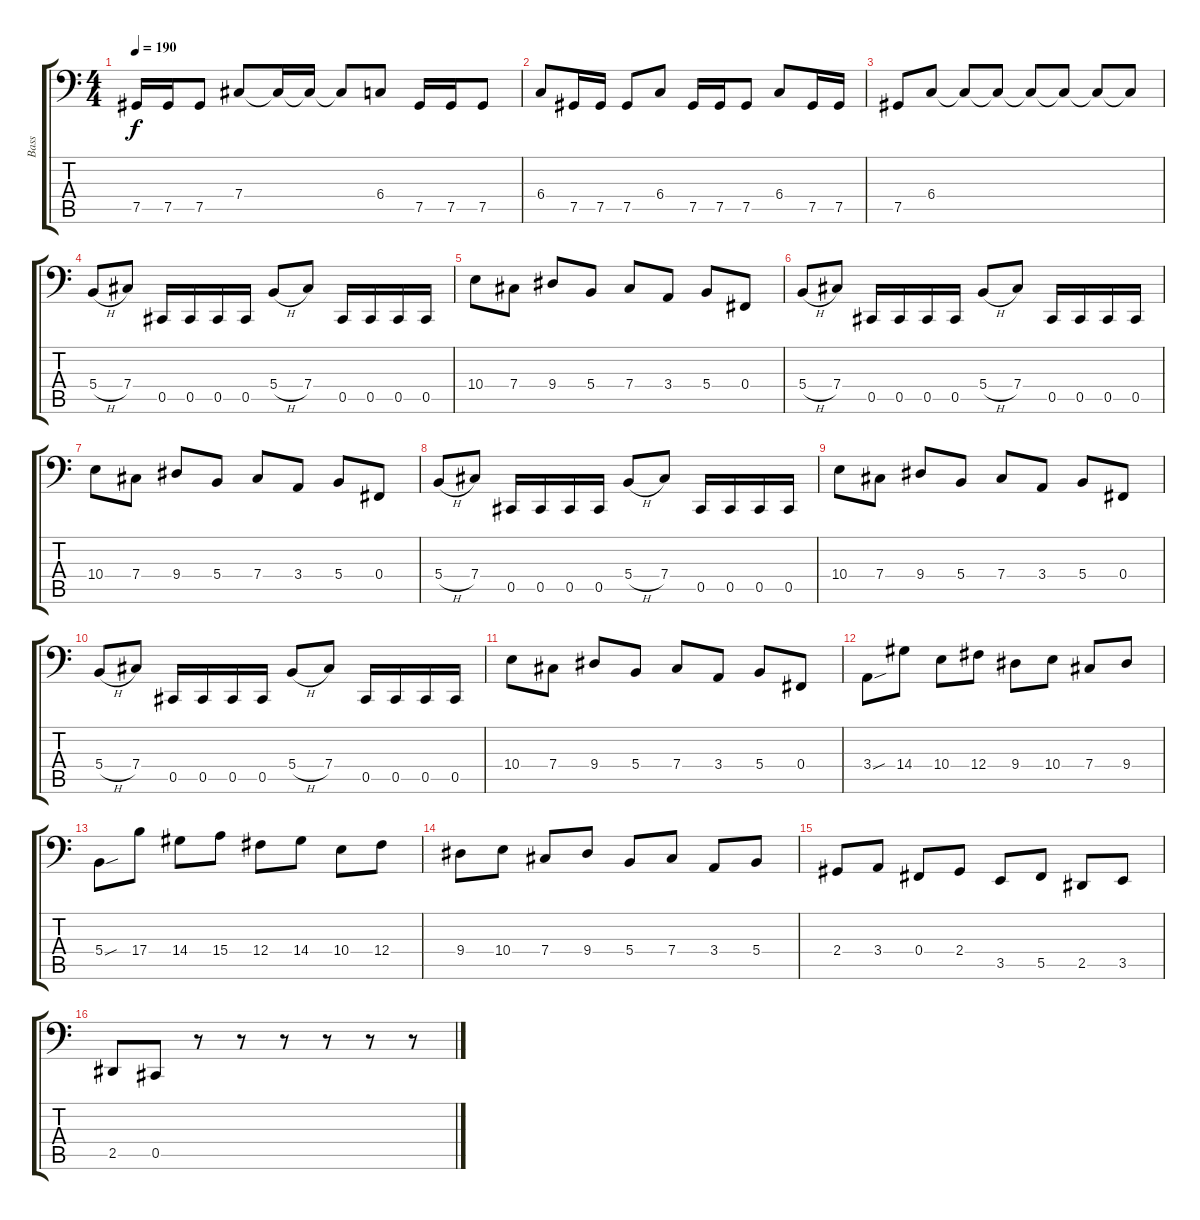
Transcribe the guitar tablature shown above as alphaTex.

\track ("Bass" "Bass") {instrument electricbasspick}
\staff {score tabs}
\tuning (A2 E2 B1 Gb1 Db1 Ab0) {hide}
\ts (4 4)
\tempo 190
\clef f4
\ks c
7.5.16{dy f} 7.5.16 7.5.8 7.4.8 7.4{t}.16 7.4{t}.16 7.4{t}.8 6.4.8 7.5.16 7.5.16 7.5.8 |
6.4.8 7.5.16 7.5.16 7.5.8 6.4.8 7.5.16 7.5.16 7.5.8 6.4.8 7.5.16 7.5.16 |
7.5.8 6.4.8 6.4{t}.8 6.4{t}.8 6.4{t}.8 6.4{t}.8 6.4{t}.8 6.4{t}.8 |
5.4{h}.8 7.4.8 0.5.16 0.5.16 0.5.16 0.5.16 5.4{h}.8 7.4.8 0.5.16 0.5.16 0.5.16 0.5.16 |
10.4.8 7.4.8 9.4.8 5.4.8 7.4.8 3.4.8 5.4.8 0.4.8 |
5.4{h}.8 7.4.8 0.5.16 0.5.16 0.5.16 0.5.16 5.4{h}.8 7.4.8 0.5.16 0.5.16 0.5.16 0.5.16 |
10.4.8 7.4.8 9.4.8 5.4.8 7.4.8 3.4.8 5.4.8 0.4.8 |
5.4{h}.8 7.4.8 0.5.16 0.5.16 0.5.16 0.5.16 5.4{h}.8 7.4.8 0.5.16 0.5.16 0.5.16 0.5.16 |
10.4.8 7.4.8 9.4.8 5.4.8 7.4.8 3.4.8 5.4.8 0.4.8 |
5.4{h}.8 7.4.8 0.5.16 0.5.16 0.5.16 0.5.16 5.4{h}.8 7.4.8 0.5.16 0.5.16 0.5.16 0.5.16 |
10.4.8 7.4.8 9.4.8 5.4.8 7.4.8 3.4.8 5.4.8 0.4.8 |
3.4{sou}.8 14.4.8 10.4.8 12.4.8 9.4.8 10.4.8 7.4.8 9.4.8 |
5.4{sou}.8 17.4.8 14.4.8 15.4.8 12.4.8 14.4.8 10.4.8 12.4.8 |
9.4.8 10.4.8 7.4.8 9.4.8 5.4.8 7.4.8 3.4.8 5.4.8 |
2.4.8 3.4.8 0.4.8 2.4.8 3.5.8 5.5.8 2.5.8 3.5.8 |
2.5.8 0.5.8 r.8 r.8 r.8 r.8 r.8 r.8
